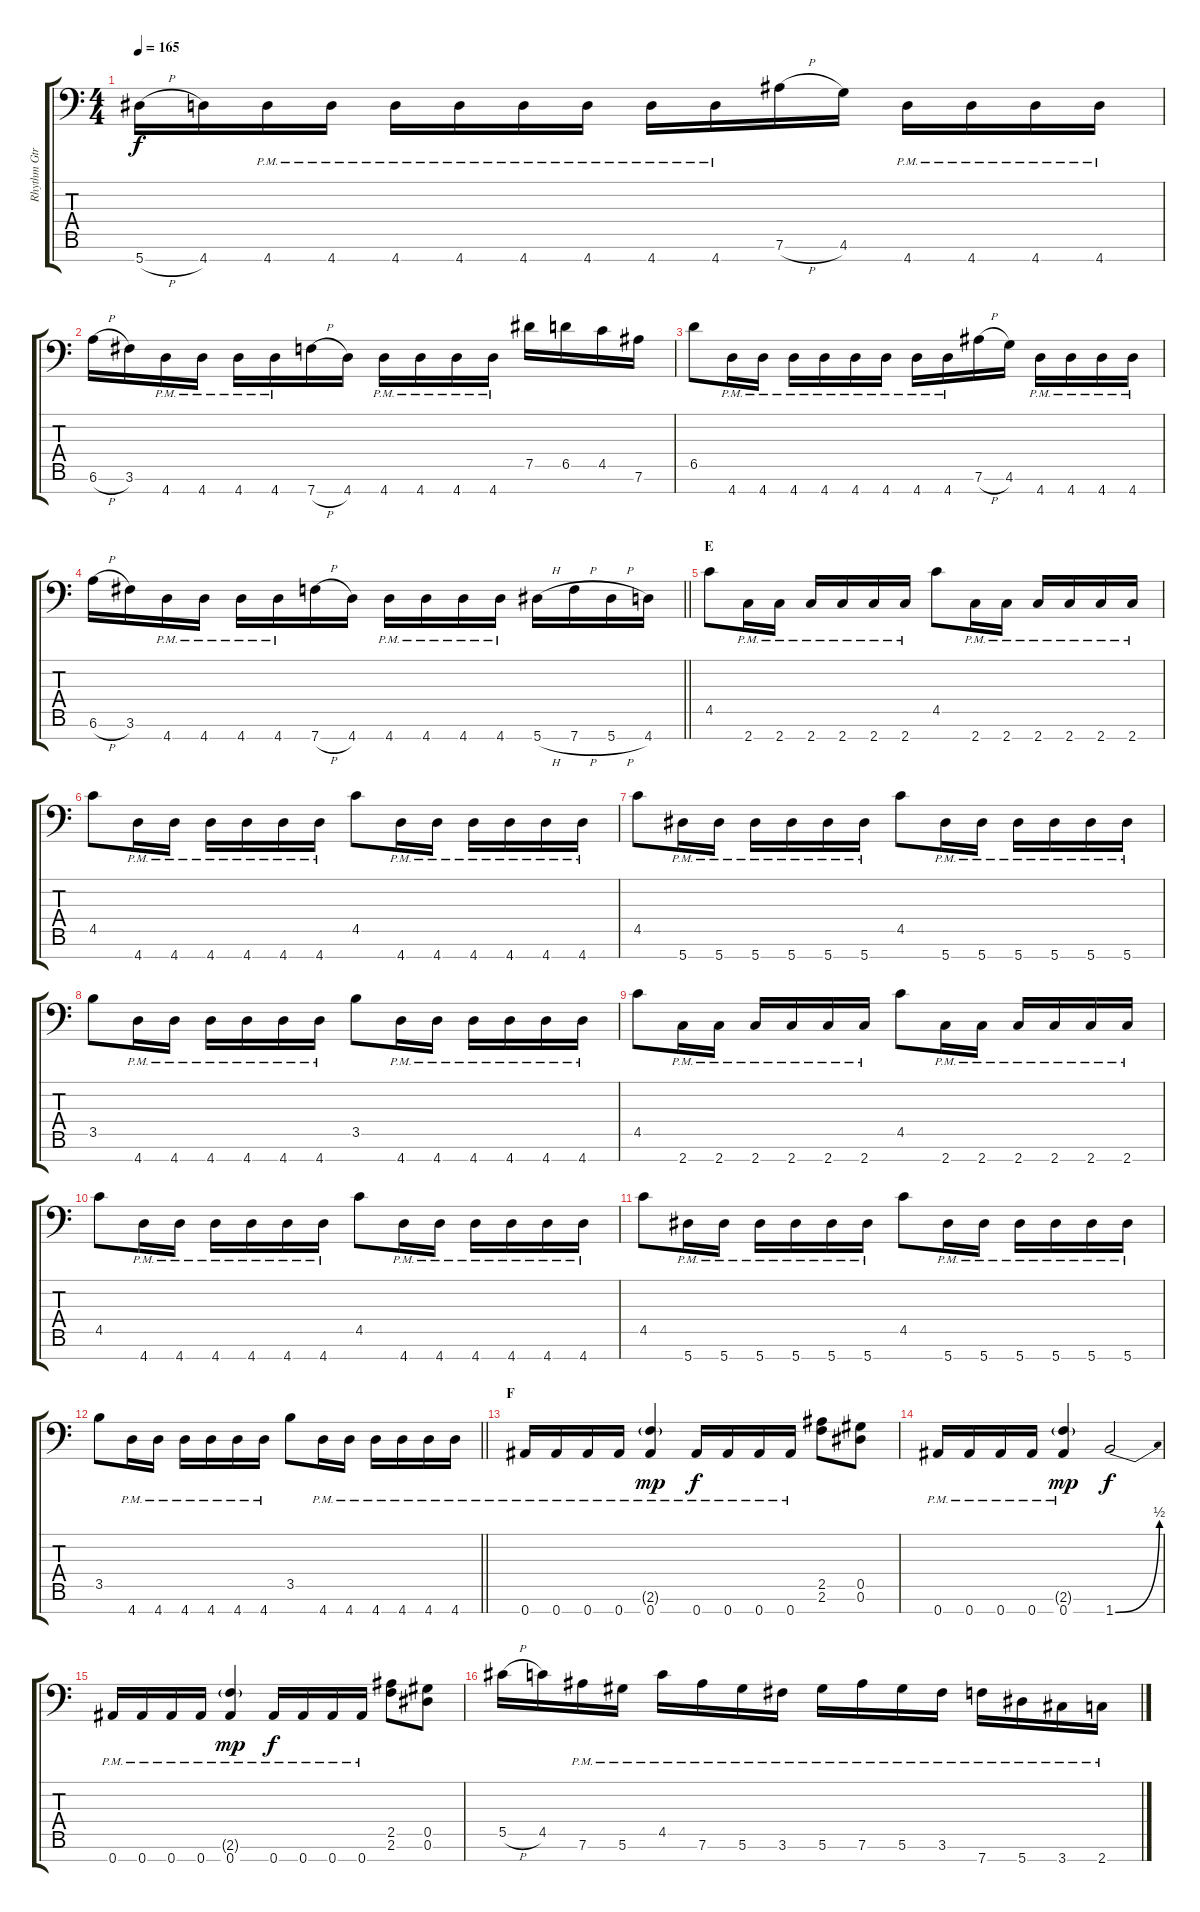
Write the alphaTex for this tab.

\track ("Rhythm Gtr" "Rhythm Gtr") {instrument distortionguitar}
\staff {score tabs}
\tuning (Eb4 Bb3 Gb3 Db3 Ab2 Eb2 Bb1) {hide}
\ts (4 4)
\tempo 165
\clef f4
\ks c
5.7{h}.16{dy f} 4.7.16 4.7{pm}.16 4.7{pm}.16 4.7{pm}.16 4.7{pm}.16 4.7{pm}.16 4.7{pm}.16 4.7{pm}.16 4.7{pm}.16 7.6{h}.16 4.6.16 4.7{pm}.16 4.7{pm}.16 4.7{pm}.16 4.7{pm}.16 |
6.6{h}.16 3.6.16 4.7{pm}.16 4.7{pm}.16 4.7{pm}.16 4.7{pm}.16 7.7{h}.16 4.7.16 4.7{pm}.16 4.7{pm}.16 4.7{pm}.16 4.7{pm}.16 7.5.16 6.5.16 4.5.16 7.6.16 |
6.5.8 4.7{pm}.16 4.7{pm}.16 4.7{pm}.16 4.7{pm}.16 4.7{pm}.16 4.7{pm}.16 4.7{pm}.16 4.7{pm}.16 7.6{h}.16 4.6.16 4.7{pm}.16 4.7{pm}.16 4.7{pm}.16 4.7{pm}.16 |
\barLineRight lightlight
6.6{h}.16 3.6.16 4.7{pm}.16 4.7{pm}.16 4.7{pm}.16 4.7{pm}.16 7.7{h}.16 4.7.16 4.7{pm}.16 4.7{pm}.16 4.7{pm}.16 4.7{pm}.16 5.7{h}.16 7.7{h}.16 5.7{h}.16 4.7.16 |
\section ("" "E")
4.5.8 2.7{pm}.16 2.7{pm}.16 2.7{pm}.16 2.7{pm}.16 2.7{pm}.16 2.7{pm}.16 4.5.8 2.7{pm}.16 2.7{pm}.16 2.7{pm}.16 2.7{pm}.16 2.7{pm}.16 2.7{pm}.16 |
4.5.8 4.7{pm}.16 4.7{pm}.16 4.7{pm}.16 4.7{pm}.16 4.7{pm}.16 4.7{pm}.16 4.5.8 4.7{pm}.16 4.7{pm}.16 4.7{pm}.16 4.7{pm}.16 4.7{pm}.16 4.7{pm}.16 |
4.5.8 5.7{pm}.16 5.7{pm}.16 5.7{pm}.16 5.7{pm}.16 5.7{pm}.16 5.7{pm}.16 4.5.8 5.7{pm}.16 5.7{pm}.16 5.7{pm}.16 5.7{pm}.16 5.7{pm}.16 5.7{pm}.16 |
3.5.8 4.7{pm}.16 4.7{pm}.16 4.7{pm}.16 4.7{pm}.16 4.7{pm}.16 4.7{pm}.16 3.5.8 4.7{pm}.16 4.7{pm}.16 4.7{pm}.16 4.7{pm}.16 4.7{pm}.16 4.7{pm}.16 |
4.5.8 2.7{pm}.16 2.7{pm}.16 2.7{pm}.16 2.7{pm}.16 2.7{pm}.16 2.7{pm}.16 4.5.8 2.7{pm}.16 2.7{pm}.16 2.7{pm}.16 2.7{pm}.16 2.7{pm}.16 2.7{pm}.16 |
4.5.8 4.7{pm}.16 4.7{pm}.16 4.7{pm}.16 4.7{pm}.16 4.7{pm}.16 4.7{pm}.16 4.5.8 4.7{pm}.16 4.7{pm}.16 4.7{pm}.16 4.7{pm}.16 4.7{pm}.16 4.7{pm}.16 |
4.5.8 5.7{pm}.16 5.7{pm}.16 5.7{pm}.16 5.7{pm}.16 5.7{pm}.16 5.7{pm}.16 4.5.8 5.7{pm}.16 5.7{pm}.16 5.7{pm}.16 5.7{pm}.16 5.7{pm}.16 5.7{pm}.16 |
\barLineRight lightlight
3.5.8 4.7{pm}.16 4.7{pm}.16 4.7{pm}.16 4.7{pm}.16 4.7{pm}.16 4.7{pm}.16 3.5.8 4.7{pm}.16 4.7{pm}.16 4.7{pm}.16 4.7{pm}.16 4.7{pm}.16 4.7{pm}.16 |
\section ("" "F")
0.7{pm}.16 0.7{pm}.16 0.7{pm}.16 0.7{pm}.16 (2.6{g pm} 0.7{pm}).4{dy mp} 0.7{pm}.16{dy f} 0.7{pm}.16 0.7{pm}.16 0.7{pm}.16 (2.5 2.6).8 (0.5 0.6).8 |
0.7{pm}.16 0.7{pm}.16 0.7{pm}.16 0.7{pm}.16 (2.6{g pm} 0.7{pm}).4{dy mp} 1.7{be (bend 0 0 60 2)}.2{dy f} |
0.7{pm}.16 0.7{pm}.16 0.7{pm}.16 0.7{pm}.16 (2.6{g pm} 0.7{pm}).4{dy mp} 0.7{pm}.16{dy f} 0.7{pm}.16 0.7{pm}.16 0.7{pm}.16 (2.5 2.6).8 (0.5 0.6).8 |
5.5{h}.16 4.5.16 7.6{pm}.16 5.6{pm}.16 4.5{pm}.16 7.6{pm}.16 5.6{pm}.16 3.6{pm}.16 5.6{pm}.16 7.6{pm}.16 5.6{pm}.16 3.6{pm}.16 7.7{pm}.16 5.7{pm}.16 3.7{pm}.16 2.7{pm}.16
